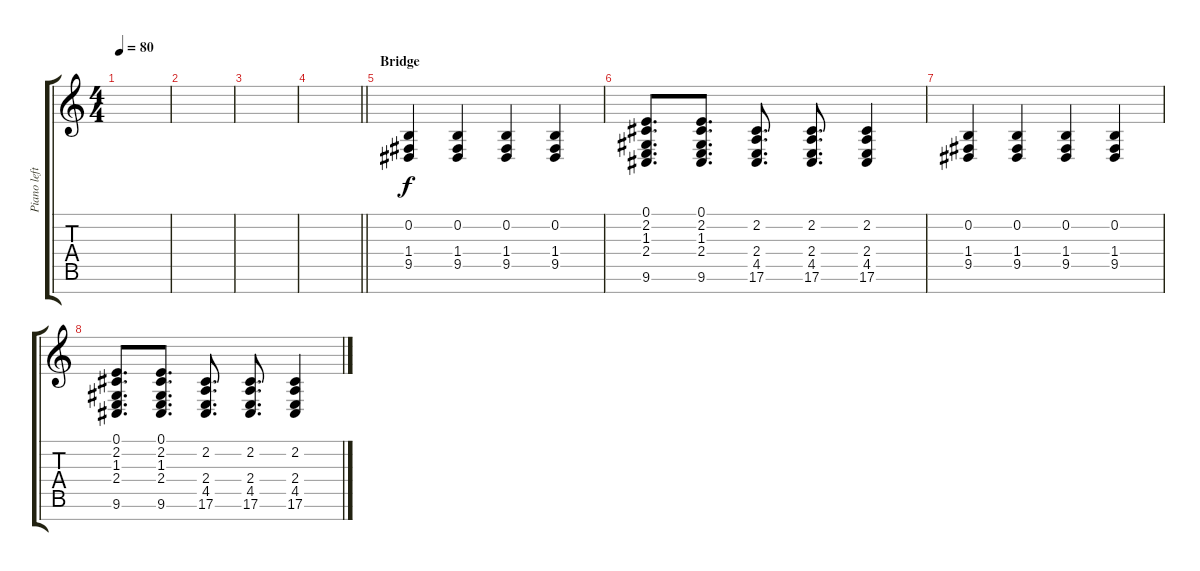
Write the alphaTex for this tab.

\track ("Piano left" "Piano left") {instrument brightacousticpiano}
\staff {score tabs}
\tuning (E4 B3 G3 D3 A2 E2 B1) {hide}
\ts (4 4)
\tempo 80
\clef g2
\ks c
|
|
|
\barLineRight lightlight
|
\section ("" "Bridge")
(0.2 1.4 9.5).4 (0.2 1.4 9.5).4 (0.2 1.4 9.5).4 (0.2 1.4 9.5).4 |
(0.1 2.2 1.3 2.4 9.6).8{d} (0.1 2.2 1.3 2.4 9.6).8{d} (2.2 2.4 4.5 17.6).8{d} (2.2 2.4 4.5 17.6).8{d} (2.2 2.4 4.5 17.6).4 |
(0.2 1.4 9.5).4 (0.2 1.4 9.5).4 (0.2 1.4 9.5).4 (0.2 1.4 9.5).4 |
(0.1 2.2 1.3 2.4 9.6).8{d} (0.1 2.2 1.3 2.4 9.6).8{d} (2.2 2.4 4.5 17.6).8{d} (2.2 2.4 4.5 17.6).8{d} (2.2 2.4 4.5 17.6).4
